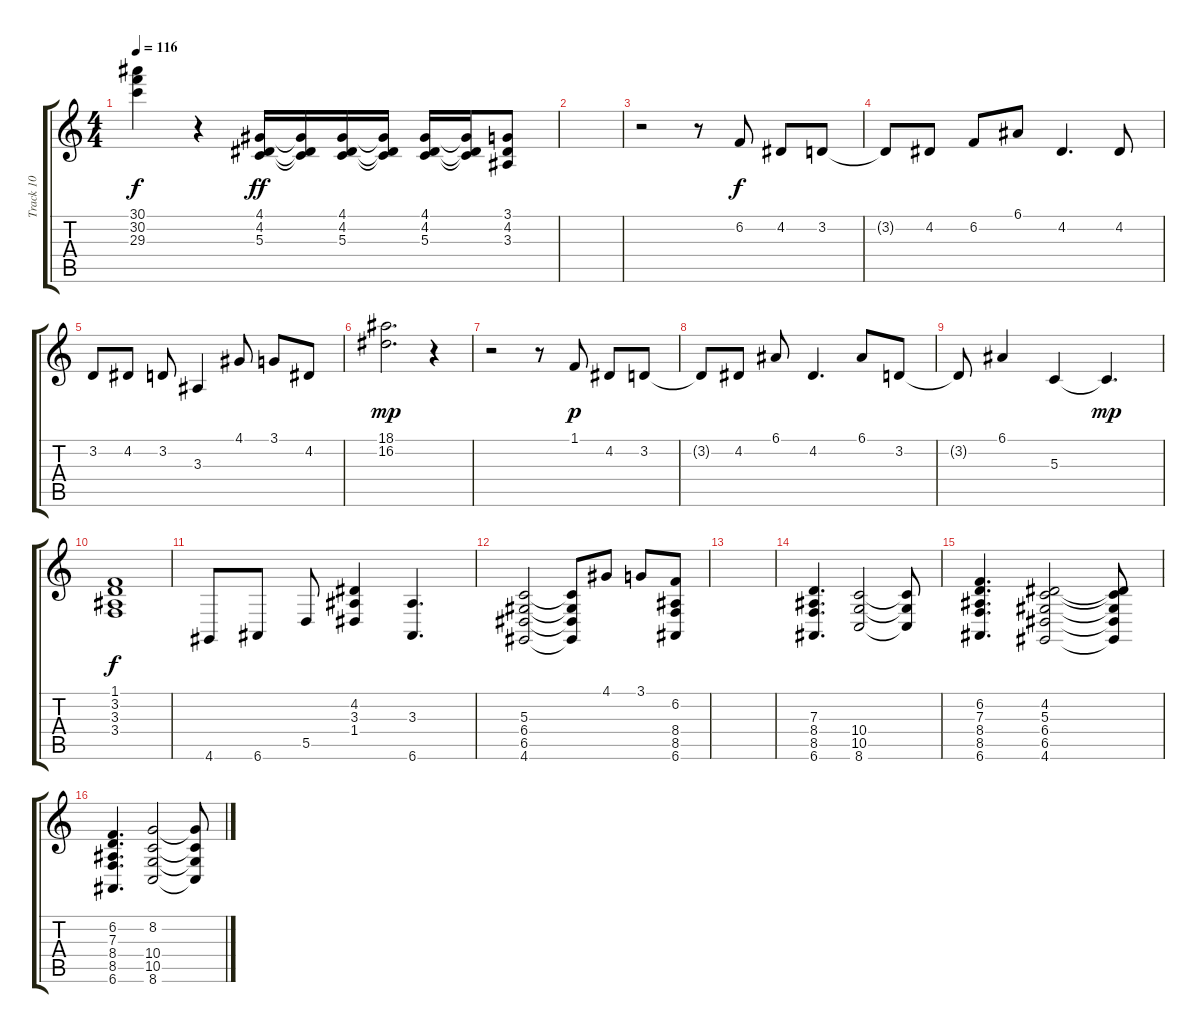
\track ("Track 10" "Track 10") {instrument fx7echoes}
\staff {score tabs}
\tuning (E4 B3 G3 D3 A2 E2) {hide}
\ts (4 4)
\tempo 116
\clef g2
\ks c
(30.1{t} 30.2{t} 29.3{t}).4{dy f} r.4 (4.1 4.2 5.3).16{dy ff} (4.1{t} 4.2{t} 5.3{t}).16 (4.1 4.2 5.3).16 (4.1{t} 4.2{t} 5.3{t}).16 (4.1 4.2 5.3).16 (4.1{t} 4.2{t} 5.3{t}).16 (3.1 4.2 3.3).8 |
|
r.2{instrument fx1rain} r.8 6.2.8{dy f} 4.2.8 3.2.8 |
3.2{t}.8 4.2.8 6.2.8 6.1.8 4.2.4{d} 4.2.8 |
3.2.8 4.2.8 3.2.8 3.3.4 4.1.8 3.1.8 4.2.8 |
(18.1 16.2).2{d dy mp} r.4 |
r.2 r.8 1.1.8{dy p} 4.2.8 3.2.8 |
3.2{t}.8 4.2.8 6.1.8 4.2.4{d} 6.1.8 3.2.8 |
3.2{t}.8 6.1.4 5.3.4 5.3{t}.4{d dy mp} |
(1.1 3.2 3.3 3.4).1{dy f volume 7 instrument electricgrandpiano} |
4.6.8 6.6.8 5.5.8 (4.2 3.3 1.4).4 (3.3 6.6).4{d} |
(5.3 6.4 6.5 4.6).2 (5.3{t} 6.4{t} 6.5{t} 4.6{t}).8 4.1.8 3.1.8 (6.2 8.4 8.5 6.6).8 |
|
(7.3 8.4 8.5 6.6).4{d instrument lead2sawtooth} (10.4 10.5 8.6).2 (10.4{t} 10.5{t} 8.6{t}).8 |
(6.2 7.3 8.4 8.5 6.6).4{d} (4.2 5.3 6.4 6.5 4.6).2 (4.2{t} 5.3{t} 6.4{t} 6.5{t} 4.6{t}).8 |
(6.2 7.3 8.4 8.5 6.6).4{d} (8.2 10.4 10.5 8.6).2 (8.2{t} 10.4{t} 10.5{t} 8.6{t}).8
